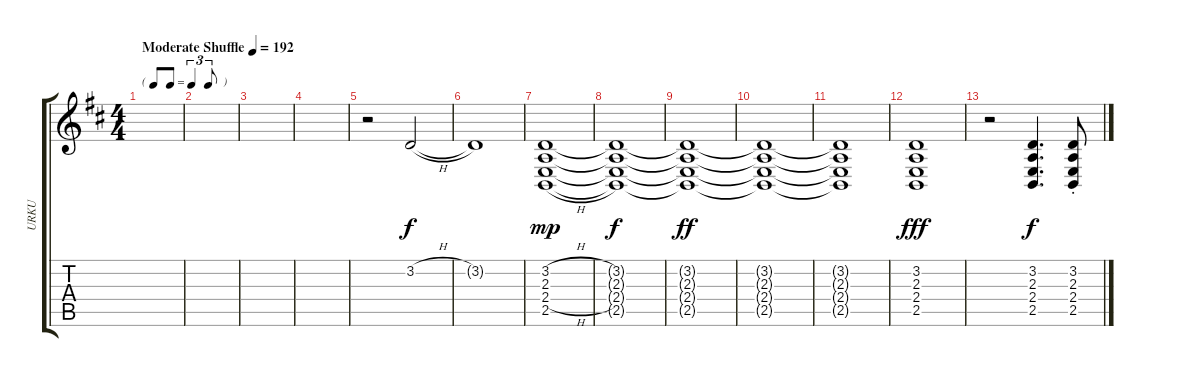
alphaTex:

\track ("URKU" "URKU") {instrument drawbarorgan}
\staff {score tabs}
\tuning (E4 B3 G3 D3 A2 E2) {hide}
\ts (4 4)
\tf triplet8th
\tempo (192 "Moderate Shuffle")
\clef g2
\ks d
|
|
|
|
r.2 3.2{h}.2 |
3.2{t}.1 |
(3.2{h} 2.3{h} 2.4{h} 2.5{h}).1{dy mp} |
(3.2{t} 2.3{t} 2.4{t} 2.5{t}).1{dy f} |
(3.2{t} 2.3{t} 2.4{t} 2.5{t}).1{dy ff} |
(3.2{t} 2.3{t} 2.4{t} 2.5{t}).1 |
(3.2{t} 2.3{t} 2.4{t} 2.5{t}).1 |
(3.2 2.3 2.4 2.5).1{dy fff} |
r.2 (3.2 2.3 2.4 2.5).4{d dy f} (3.2 2.3 2.4{st} 2.5).8
